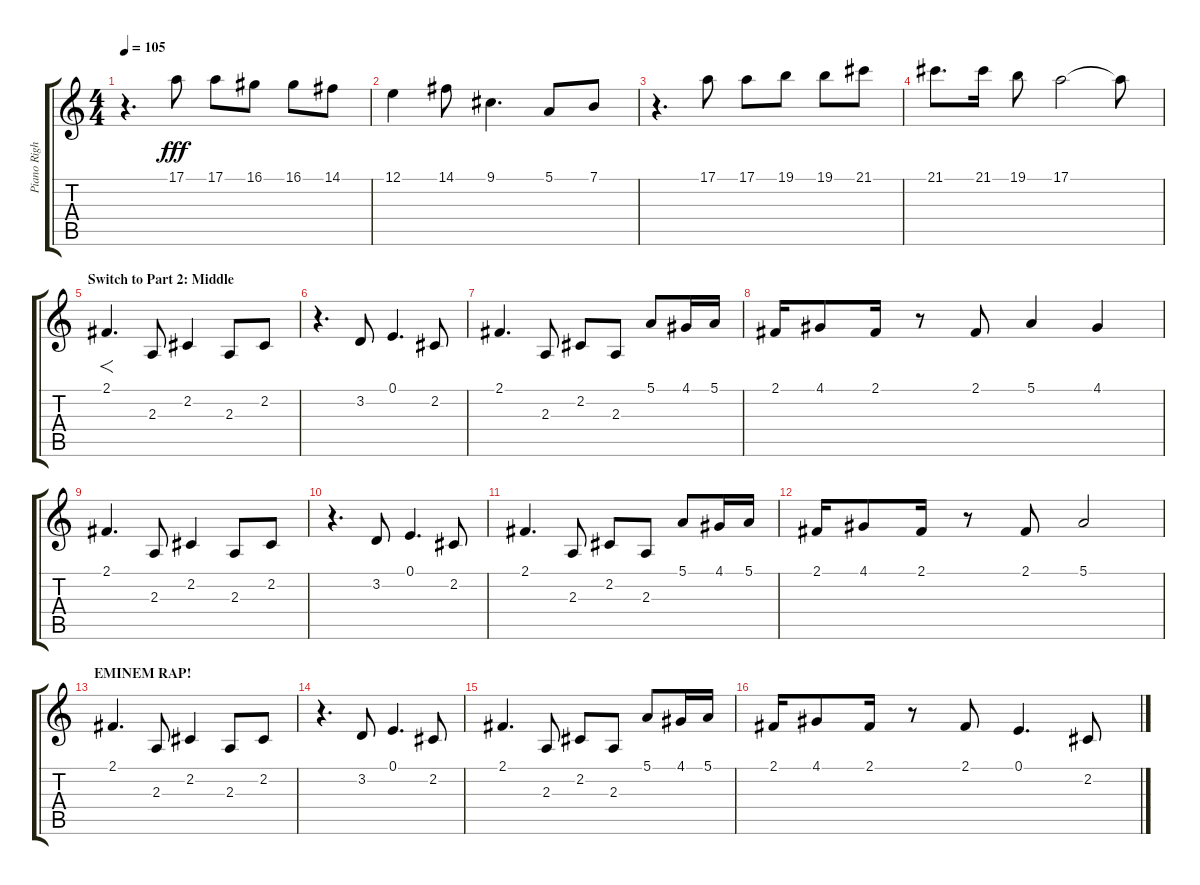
\track ("Piano Right Hand" "Piano Righ") {instrument brightacousticpiano}
\staff {score tabs}
\tuning (E4 B3 G3 D3 A2 E2) {hide}
\ts (4 4)
\tempo 105
\clef g2
\ks c
r.4{d dy fff} 17.1.8 17.1.8 16.1.8 16.1.8 14.1.8 |
12.1.4 14.1.8 9.1.4{d} 5.1.8 7.1.8 |
r.4{d} 17.1.8 17.1.8 19.1.8 19.1.8 21.1.8 |
21.1.8{d} 21.1.16 19.1.8 17.1.2 17.1{t}.8 |
\section ("" "Switch to Part 2: Middle")
2.1.4{f d} 2.3.8 2.2.4 2.3.8 2.2.8 |
r.4{d} 3.2.8 0.1.4{d} 2.2.8 |
2.1.4{d} 2.3.8 2.2.8 2.3.8 5.1.8 4.1.16 5.1.16 |
2.1.16 4.1.8 2.1.16 r.8 2.1.8 5.1.4 4.1.4 |
2.1.4{d} 2.3.8 2.2.4 2.3.8 2.2.8 |
r.4{d} 3.2.8 0.1.4{d} 2.2.8 |
2.1.4{d} 2.3.8 2.2.8 2.3.8 5.1.8 4.1.16 5.1.16 |
2.1.16 4.1.8 2.1.16 r.8 2.1.8 5.1.2 |
\section ("" "EMINEM RAP!")
2.1.4{d} 2.3.8 2.2.4 2.3.8 2.2.8 |
r.4{d} 3.2.8 0.1.4{d} 2.2.8 |
2.1.4{d} 2.3.8 2.2.8 2.3.8 5.1.8 4.1.16 5.1.16 |
2.1.16 4.1.8 2.1.16 r.8 2.1.8 0.1.4{d} 2.2.8
